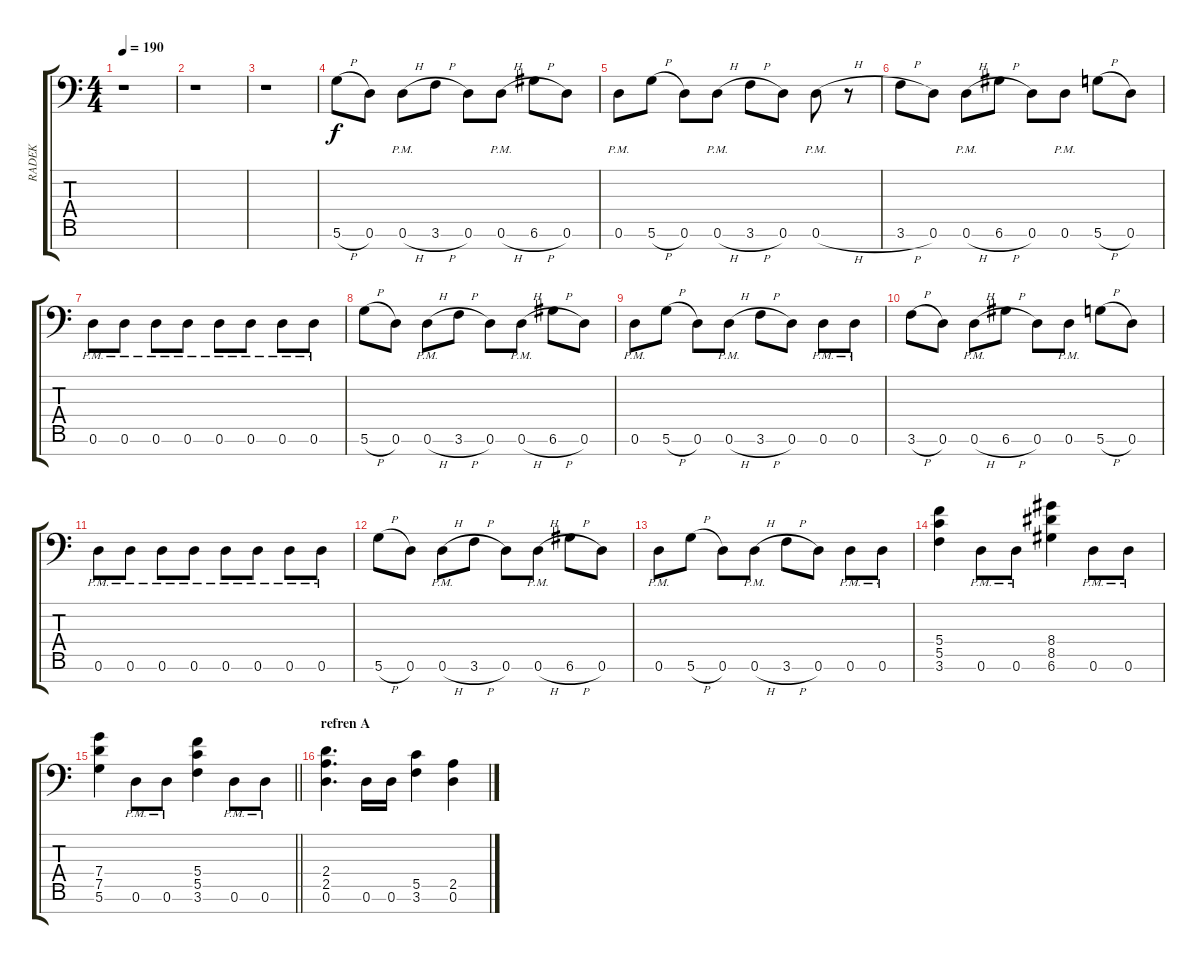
\track ("RADEK" "RADEK") {instrument distortionguitar}
\staff {score tabs}
\tuning (D4 A3 F3 C3 G2 D2 A1) {hide}
\ts (4 4)
\tempo 190
\clef f4
\ks c
r.1{dy f} |
r.1 |
r.1 |
5.6{h}.8 0.6.8 0.6{h pm}.8 3.6{h}.8 0.6.8 0.6{h pm}.8 6.6{h}.8 0.6.8 |
0.6{pm}.8 5.6{h}.8 0.6.8 0.6{h pm}.8 3.6{h}.8 0.6.8 0.6{h pm}.8 r.8 |
3.6{h}.8 0.6.8 0.6{h pm}.8 6.6{h}.8 0.6.8 0.6{pm}.8 5.6{h}.8 0.6.8 |
0.6{pm}.8 0.6{pm}.8 0.6{pm}.8 0.6{pm}.8 0.6{pm}.8 0.6{pm}.8 0.6{pm}.8 0.6{pm}.8 |
5.6{h}.8 0.6.8 0.6{h pm}.8 3.6{h}.8 0.6.8 0.6{h pm}.8 6.6{h}.8 0.6.8 |
0.6{pm}.8 5.6{h}.8 0.6.8 0.6{h pm}.8 3.6{h}.8 0.6.8 0.6{pm}.8 0.6{pm}.8 |
3.6{h}.8 0.6.8 0.6{h pm}.8 6.6{h}.8 0.6.8 0.6{pm}.8 5.6{h}.8 0.6.8 |
0.6{pm}.8 0.6{pm}.8 0.6{pm}.8 0.6{pm}.8 0.6{pm}.8 0.6{pm}.8 0.6{pm}.8 0.6{pm}.8 |
5.6{h}.8 0.6.8 0.6{h pm}.8 3.6{h}.8 0.6.8 0.6{h pm}.8 6.6{h}.8 0.6.8 |
0.6{pm}.8 5.6{h}.8 0.6.8 0.6{h pm}.8 3.6{h}.8 0.6.8 0.6{pm}.8 0.6{pm}.8 |
(5.4 5.5 3.6).4 0.6{pm}.8 0.6{pm}.8 (8.4 8.5 6.6).4 0.6{pm}.8 0.6{pm}.8 |
\barLineRight lightlight
(7.4 7.5 5.6).4 0.6{pm}.8 0.6{pm}.8 (5.4 5.5 3.6).4 0.6{pm}.8 0.6{pm}.8 |
\section ("" "refren A")
(2.4 2.5 0.6).4{d} 0.6.16 0.6.16 (5.5 3.6).4 (2.5 0.6).4
